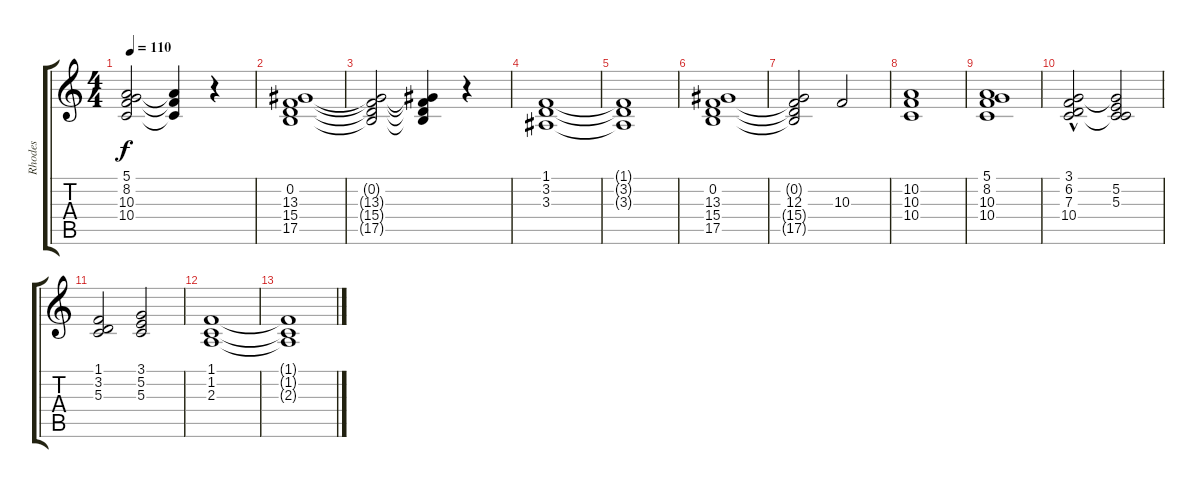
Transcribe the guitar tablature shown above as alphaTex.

\track ("Rhodes" "Rhodes") {instrument electricpiano2}
\staff {score tabs}
\tuning (E4 B3 G3 D3 A2 E2) {hide}
\ts (4 4)
\tempo 110
\clef g2
\ks c
(5.1{t} 8.2{t} 10.3{t} 10.4{t}).2{dy f} (5.1{t} 10.3{t} 10.4{t}).4 r.4 |
(0.2 13.3 15.4 17.5).1 |
(0.2{t} 13.3{t} 15.4{t} 17.5{t}).2 (0.2{t} 13.3{t} 15.4{t} 17.5{t}).4 r.4 |
(1.1 3.2 3.3).1 |
(1.1{t} 3.2{t} 3.3{t}).1 |
(0.2 13.3 15.4 17.5).1 |
(0.2{t} 12.3 15.4{t} 17.5{t}).2 10.3.2 |
(10.2 10.3 10.4).1 |
(5.1 8.2 10.3 10.4).1 |
(3.1{hac} 6.2{hac} 7.3{hac} 10.4{hac}).2 (3.1{t} 5.2 5.3 10.4{t}).2 |
(1.1 3.2 5.3).2 (3.1 5.2 5.3).2 |
(1.1 1.2 2.3).1 |
(1.1{t} 1.2{t} 2.3{t}).1
